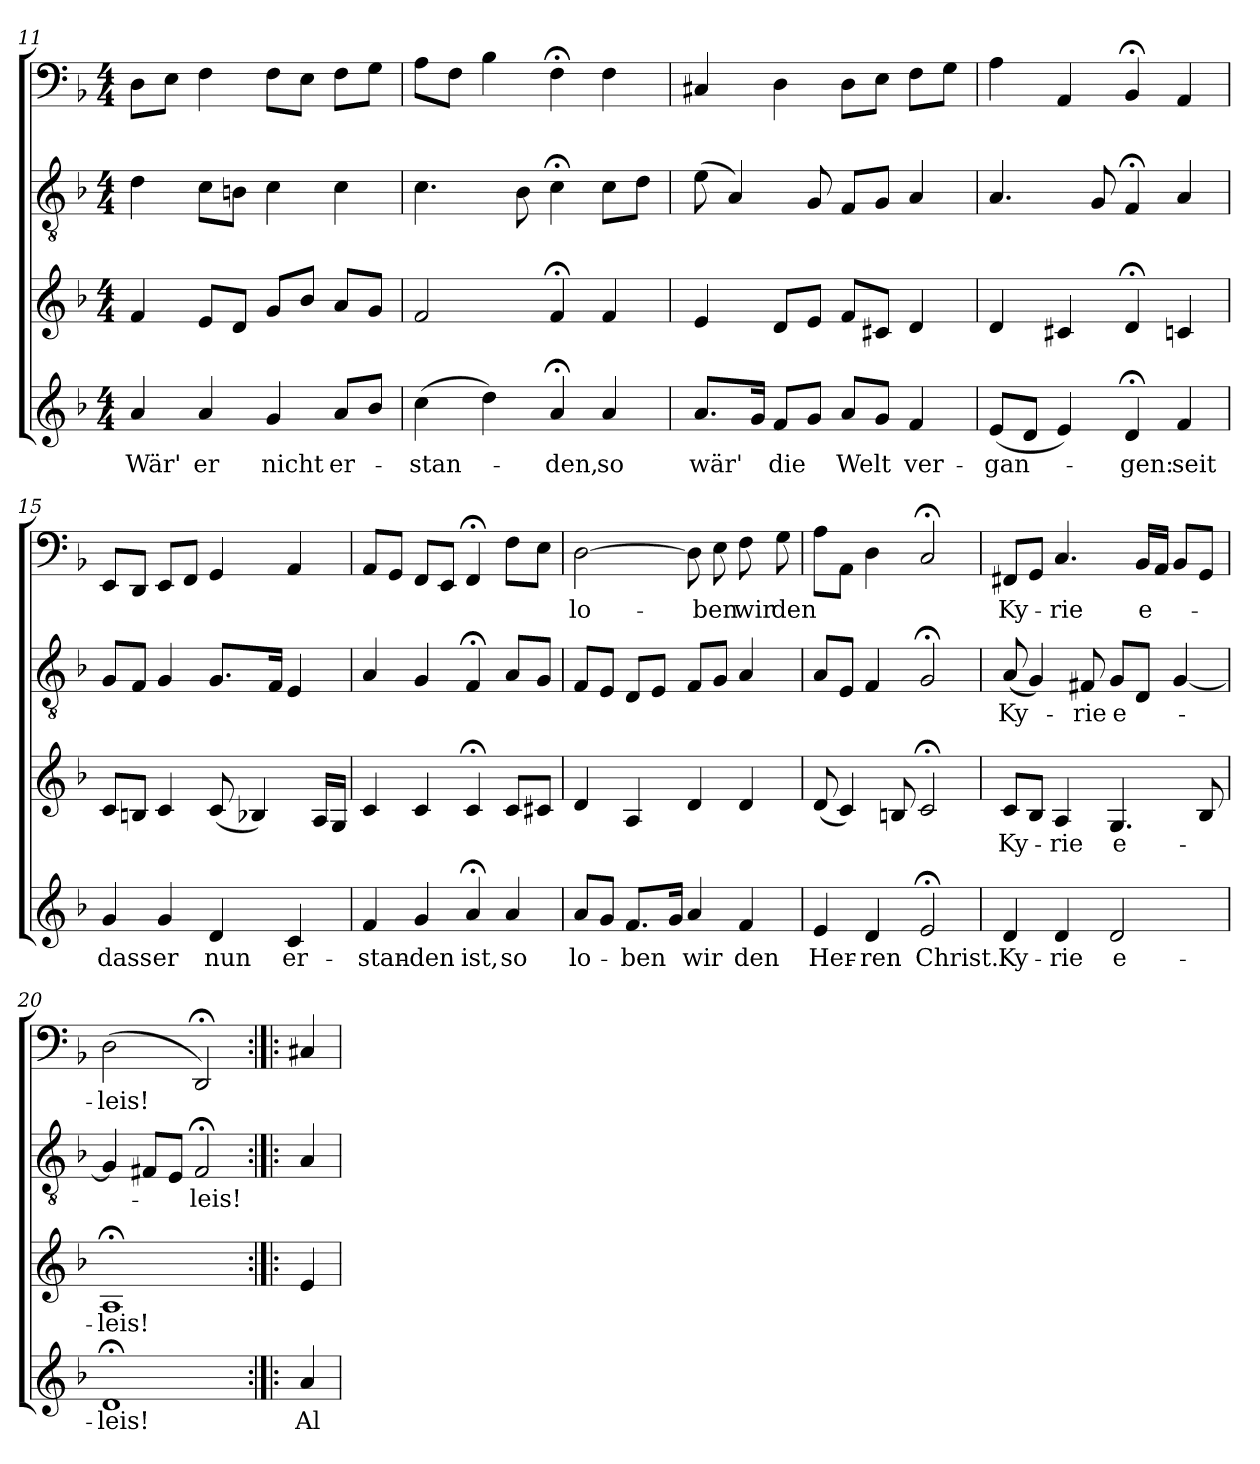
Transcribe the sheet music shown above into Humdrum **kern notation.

**kern	**text	**kern	**text	**kern	**text	**kern	**text
*part4	*part4	*part3	*part3	*part2	*part2	*part1	*part1
*staff4	*staff4	*staff3	*staff3	*staff2	*staff2	*staff1	*staff1
*clefG2	*	*clefG2	*	*clefGv2	*	*clefF4	*
*k[b-]	*	*k[b-]	*	*k[b-]	*	*k[b-]	*
*d:	*	*d:	*	*d:	*	*d:	*
*M4/4	*	*M4/4	*	*M4/4	*	*M4/4	*
=11	=11	=11	=11	=11	=11	=11	=11
4a/	Wär'	4f/	.	4d\	.	8D\L	.
.	.	.	.	.	.	8E\J	.
4a/	er	8e/L	.	8c\L	.	4F\	.
.	.	8d/J	.	8Bn\J	.	.	.
4g/	nicht	8g/L	.	4c\	.	8F\L	.
.	.	8b-/J	.	.	.	8E\J	.
8a/L	er-	8a/L	.	4c\	.	8F\L	.
8b-/J	.	8g/J	.	.	.	8G\J	.
=12	=12	=12	=12	=12	=12	=12	=12
(4cc\	-stan-	2f/	.	4.c\	.	8A\L	.
.	.	.	.	.	.	8F\J	.
4dd\)	.	.	.	.	.	4B-\	.
.	.	.	.	8B-\	.	.	.
4a;</	-den,	4f;</	.	4c;<\	.	4F;<\	.
4a/	so	4f/	.	8c\L	.	4F\	.
.	.	.	.	8d\J	.	.	.
=13	=13	=13	=13	=13	=13	=13	=13
8.a/L	wär'	4e/	.	(8e\	.	4C#X/	.
.	.	.	.	4A/)	.	.	.
16g/Jk	.	.	.	.	.	.	.
8f/L	die	8d/L	.	.	.	4D\	.
8g/J	.	8e/J	.	8G/	.	.	.
8a/L	Welt	8f/L	.	8F/L	.	8D\L	.
8g/J	.	8c#X/J	.	8G/J	.	8E\J	.
4f/	ver-	4d/	.	4A/	.	8F\L	.
.	.	.	.	.	.	8G\J	.
=14	=14	=14	=14	=14	=14	=14	=14
(8e/L	-gan-	4d/	.	4.A/	.	4A\	.
8d/J	.	.	.	.	.	.	.
4e/)	.	4c#X/	.	.	.	4AA/	.
.	.	.	.	8G/	.	.	.
4d;</	-gen:	4d;</	.	4F;</	.	4BB-;</	.
4f/	seit	4cn/	.	4A/	.	4AA/	.
=15	=15	=15	=15	=15	=15	=15	=15
4g/	dass	8c/L	.	8G/L	.	8EE/L	.
.	.	8Bn/J	.	8F/J	.	8DD/J	.
4g/	er	4c/	.	4G/	.	8EE/L	.
.	.	.	.	.	.	8FF/J	.
4d/	nun	(8c/	.	8.G/L	.	4GG/	.
.	.	4B-X/)	.	.	.	.	.
.	.	.	.	16F/Jk	.	.	.
4c/	er-	.	.	4E/	.	4AA/	.
.	.	16A/LL	.	.	.	.	.
.	.	16G/JJ	.	.	.	.	.
=16	=16	=16	=16	=16	=16	=16	=16
4f/	-stan-	4c/	.	4A/	.	8AA/L	.
.	.	.	.	.	.	8GG/J	.
4g/	-den	4c/	.	4G/	.	8FF/L	.
.	.	.	.	.	.	8EE/J	.
4a;</	ist,	4c;</	.	4F;</	.	4FF;</	.
4a/	so	8c/L	.	8A/L	.	8F\L	.
.	.	8c#X/J	.	8G/J	.	8E\J	.
=17	=17	=17	=17	=17	=17	=17	=17
8a/L	lo-	4d/	.	8F/L	.	[2D\	lo-
8g/J	.	.	.	8E/J	.	.	.
8.f/L	-ben	4A/	.	8D/L	.	.	.
.	.	.	.	8E/J	.	.	.
16g/Jk	.	.	.	.	.	.	.
4a/	wir	4d/	.	8F/L	.	8D\]	.
.	.	.	.	8G/J	.	8E\	-ben
4f/	den	4d/	.	4A/	.	8F\	wir
.	.	.	.	.	.	8G\	den
=18	=18	=18	=18	=18	=18	=18	=18
4e/	Her-	(8d/	.	8A/L	.	8A\L	.
.	.	4c/)	.	8E/J	.	8AA\J	.
4d/	-ren	.	.	4F/	.	4D\	.
.	.	8Bn/	.	.	.	.	.
2e;</	Christ.	2c;</	.	2G;</	.	2C;</	.
=19	=19	=19	=19	=19	=19	=19	=19
4d/	Ky-	8c/L	Ky-	(8A/	Ky-	8FF#X/L	Ky-
.	.	8B-/J	.	4G/)	.	8GG/J	.
4d/	-rie	4A/	-rie	.	.	4.C/	-rie
.	.	.	.	8F#X/	-rie	.	.
2d/	e-	4.G/	e-	8G/L	e-	.	.
.	.	.	.	8D/J	.	16BB-/LL	e-
.	.	.	.	.	.	16AA/JJ	.
.	.	.	.	[4G/	.	8BB-/L	.
.	.	8B-/	.	.	.	8GG/J	.
=20	=20	=20	=20	=20	=20	=20	=20
1d;</	-leis!	1A;</	-leis!	4G/]	.	(2D\	-leis!
.	.	.	.	8F#X/L	.	.	.
.	.	.	.	8E/J	.	.	.
.	.	.	.	2F#;</	-leis!	2DD;</)	.
=21:|!|:	=21:|!|:	=21:|!|:	=21:|!|:	=21:|!|:	=21:|!|:	=21:|!|:	=21:|!|:
4a/	Al-	4e/	.	4A/	.	4C#X/	.
=	=	=	=	=	=	=	=
*-	*-	*-	*-	*-	*-	*-	*-
